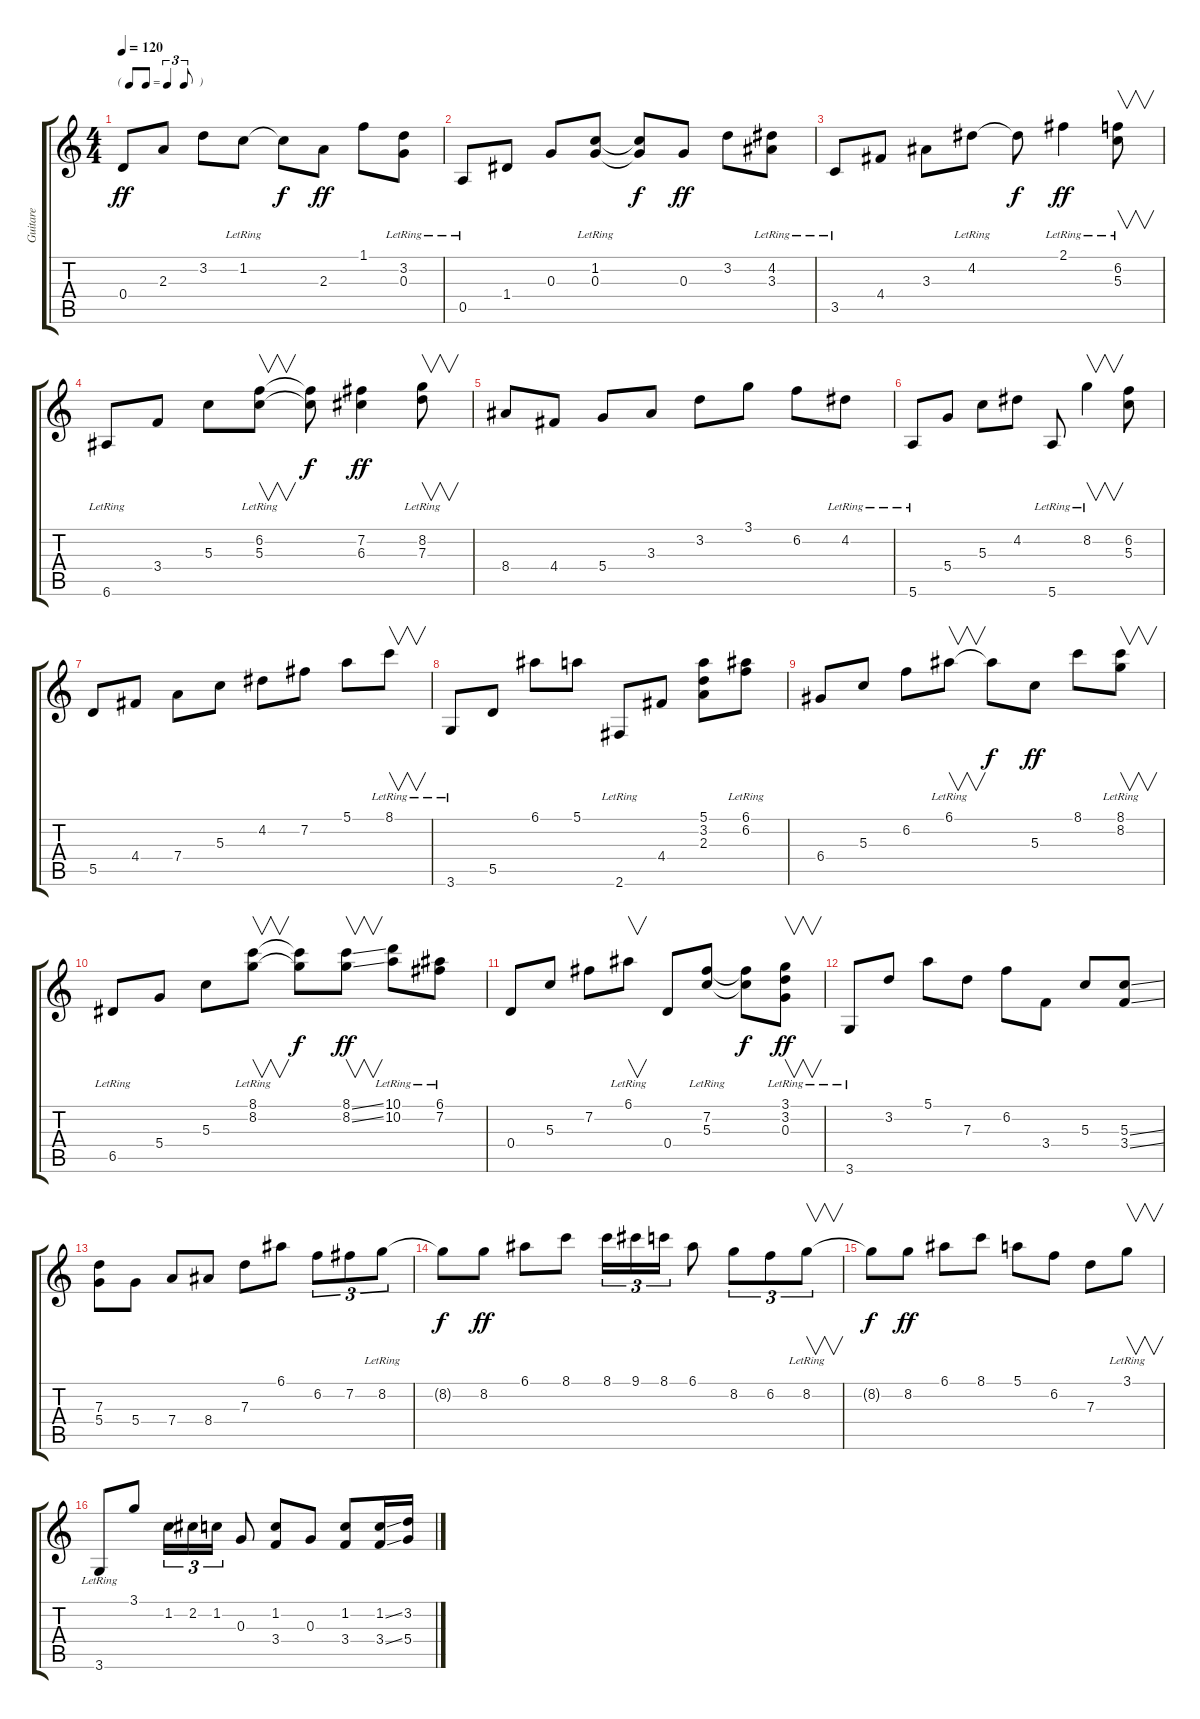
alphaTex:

\track ("Guitare" "Guitare") {instrument acousticguitarnylon}
\staff {score tabs}
\tuning (E4 B3 G3 D3 A2 E2) {hide}
\ts (4 4)
\tf triplet8th
\tempo 120
\clef g2
\ks c
0.4.8{dy ff} 2.3.8 3.2.8 1.2{lr}.8 1.2{t}.8{dy f} 2.3.8{dy ff} 1.1.8 (3.2{lr} 0.3).8 |
0.5{lr}.8 1.4.8 0.3.8 (1.2{lr} 0.3{lr}).8 (1.2{t} 0.3{t}).8{dy f} 0.3.8{dy ff} 3.2.8 (4.2{lr} 3.3{lr}).8 |
3.5{lr}.8 4.4.8 3.3.8 4.2{lr}.8 4.2{t}.8{dy f} 2.1{lr}.4{dy ff} (6.2{lr} 5.3{lr}).8{v} |
6.6{lr}.8 3.4.8 5.3.8 (6.2{lr} 5.3{lr}).8{v} (6.2{t} 5.3{t}).8{dy f} (7.2 6.3).4{dy ff} (8.2{lr} 7.3{lr}).8{v} |
8.4.8 4.4.8 5.4.8 3.3.8 3.2.8 3.1.8 6.2.8 4.2{lr}.8 |
5.6{lr}.8 5.4.8 5.3.8 4.2.8 5.6{lr}.8 8.2{lr}.4{v} (6.2 5.3).8 |
5.5.8 4.4.8 7.4.8 5.3.8 4.2.8 7.2.8 5.1.8 8.1{lr}.8{v} |
3.6{lr}.8 5.5.8 6.1.8 5.1.8 2.6{lr}.8 4.4.8 (5.1 3.2 2.3).8 (6.1{lr} 6.2{lr}).8 |
6.4.8 5.3.8 6.2.8 6.1{lr}.8{v} 6.1{t}.8{dy f} 5.3.8{dy ff} 8.1.8 (8.1{lr} 8.2{lr}).8{v} |
6.5{lr}.8 5.4.8 5.3.8 (8.1{lr} 8.2{lr}).8{v} (8.1{t} 8.2{t}).8{dy f} (8.1{ss} 8.2{ss}).8{v dy ff} (10.1{lr} 10.2{lr}).8 (6.1{lr} 7.2{lr}).8 |
0.4.8 5.3.8 7.2.8 6.1{lr}.8{v} 0.4.8 (7.2 5.3{lr}).8 (7.2{t} 5.3{t}).8{dy f} (3.1{lr} 3.2{lr} 0.3{lr}).8{v dy ff} |
3.6{lr}.8 3.2.8 5.1.8 7.3.8 6.2.8 3.4.8 5.3.8 (5.3{ss} 3.4{ss}).8 |
(7.3 5.4).8 5.4.8 7.4.8 8.4.8 7.3.8 6.1.8 6.2.8{tu (3 2)} 7.2.8{tu (3 2)} 8.2{lr}.8{tu (3 2)} |
8.2{t}.8{dy f} 8.2.8{dy ff} 6.1.8 8.1.8 8.1.16{tu (3 2)} 9.1.16{tu (3 2)} 8.1.16{tu (3 2)} 6.1.8 8.2.8{tu (3 2)} 6.2.8{tu (3 2)} 8.2{lr}.8{v tu (3 2)} |
8.2{t}.8{dy f} 8.2.8{dy ff} 6.1.8 8.1.8 5.1.8 6.2.8 7.3.8 3.1{lr}.8{v} |
3.6{lr}.8 3.1.8 1.2.16{tu (3 2)} 2.2.16{tu (3 2)} 1.2.16{tu (3 2)} 0.3.8 (1.2 3.4).8 0.3.8 (1.2 3.4).8 (1.2{ss} 3.4{ss}).16 (3.2 5.4).16
